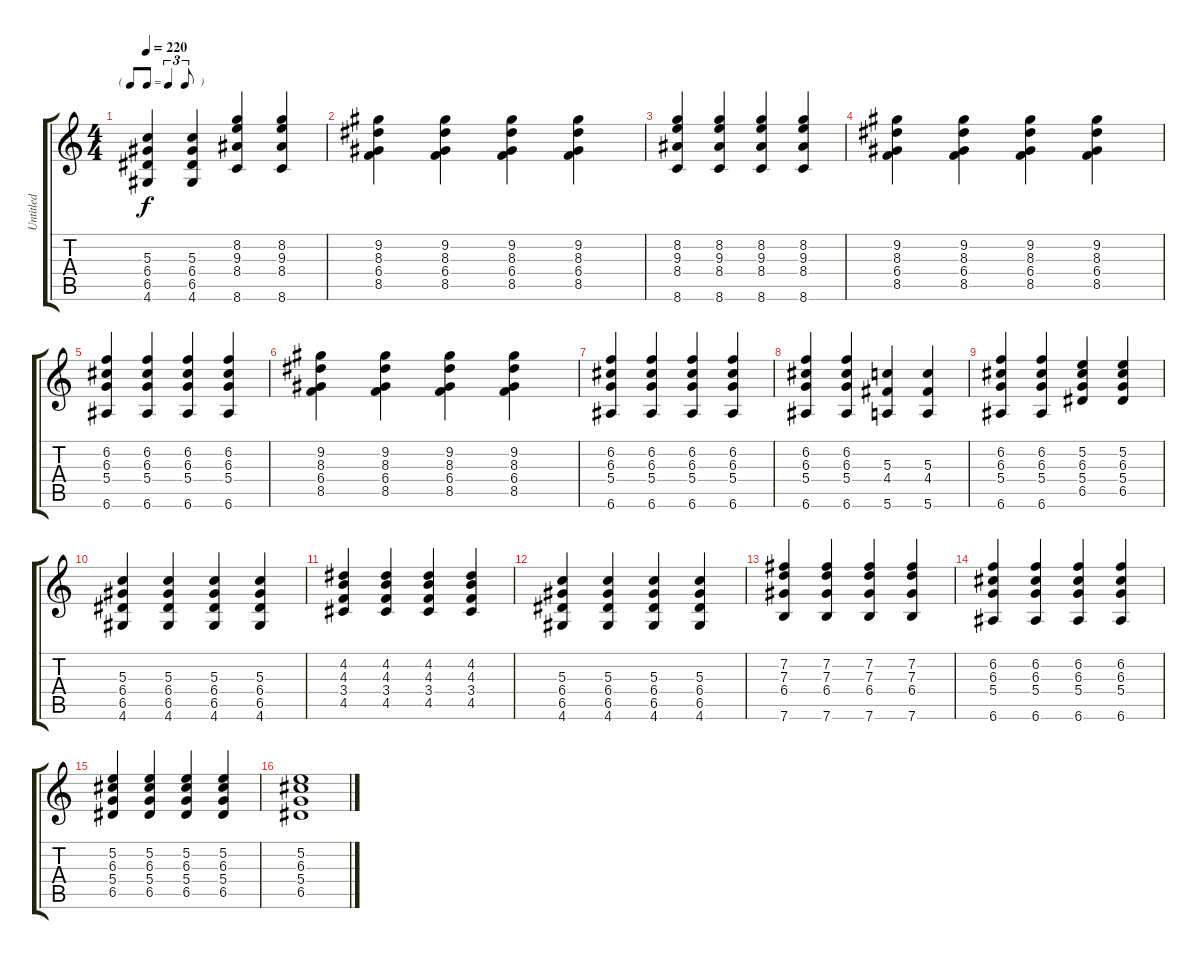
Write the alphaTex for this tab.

\track ("Untitled" "Untitled") {instrument acousticguitarnylon}
\staff {score tabs}
\tuning (E4 B3 G3 D3 A2 E2) {hide}
\ts (4 4)
\tf triplet8th
\tempo 220
\clef g2
\ks c
(5.3 6.4 6.5 4.6).4{dy f} (5.3 6.4 6.5 4.6).4 (8.2 9.3 8.4 8.6).4 (8.2 9.3 8.4 8.6).4 |
(9.2 8.3 6.4 8.5).4 (9.2 8.3 6.4 8.5).4 (9.2 8.3 6.4 8.5).4 (9.2 8.3 6.4 8.5).4 |
(8.2 9.3 8.4 8.6).4 (8.2 9.3 8.4 8.6).4 (8.2 9.3 8.4 8.6).4 (8.2 9.3 8.4 8.6).4 |
(9.2 8.3 6.4 8.5).4 (9.2 8.3 6.4 8.5).4 (9.2 8.3 6.4 8.5).4 (9.2 8.3 6.4 8.5).4 |
(6.2 6.3 5.4 6.6).4 (6.2 6.3 5.4 6.6).4 (6.2 6.3 5.4 6.6).4 (6.2 6.3 5.4 6.6).4 |
(9.2 8.3 6.4 8.5).4 (9.2 8.3 6.4 8.5).4 (9.2 8.3 6.4 8.5).4 (9.2 8.3 6.4 8.5).4 |
(6.2 6.3 5.4 6.6).4 (6.2 6.3 5.4 6.6).4 (6.2 6.3 5.4 6.6).4 (6.2 6.3 5.4 6.6).4 |
(6.2 6.3 5.4 6.6).4 (6.2 6.3 5.4 6.6).4 (5.3 4.4 5.6).4 (5.3 4.4 5.6).4 |
(6.2 6.3 5.4 6.6).4 (6.2 6.3 5.4 6.6).4 (5.2 6.3 5.4 6.5).4 (5.2 6.3 5.4 6.5).4 |
(5.3 6.4 6.5 4.6).4 (5.3 6.4 6.5 4.6).4 (5.3 6.4 6.5 4.6).4 (5.3 6.4 6.5 4.6).4 |
(4.2 4.3 3.4 4.5).4 (4.2 4.3 3.4 4.5).4 (4.2 4.3 3.4 4.5).4 (4.2 4.3 3.4 4.5).4 |
(5.3 6.4 6.5 4.6).4 (5.3 6.4 6.5 4.6).4 (5.3 6.4 6.5 4.6).4 (5.3 6.4 6.5 4.6).4 |
(7.2 7.3 6.4 7.6).4 (7.2 7.3 6.4 7.6).4 (7.2 7.3 6.4 7.6).4 (7.2 7.3 6.4 7.6).4 |
(6.2 6.3 5.4 6.6).4 (6.2 6.3 5.4 6.6).4 (6.2 6.3 5.4 6.6).4 (6.2 6.3 5.4 6.6).4 |
(5.2 6.3 5.4 6.5).4 (5.2 6.3 5.4 6.5).4 (5.2 6.3 5.4 6.5).4 (5.2 6.3 5.4 6.5).4 |
(5.2 6.3 5.4 6.5).1
